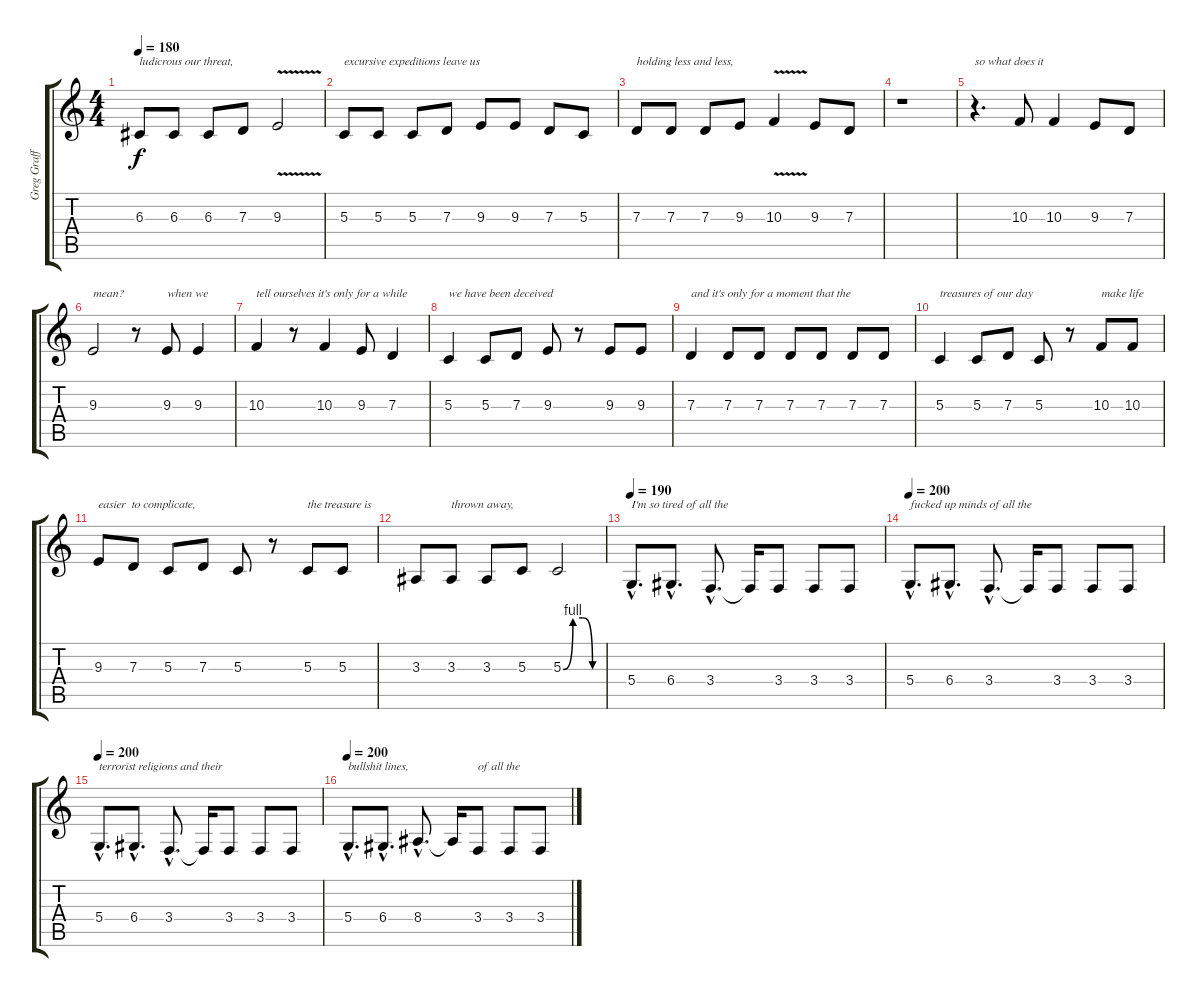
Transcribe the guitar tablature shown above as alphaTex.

\track ("Greg Graffin" "Greg Graff") {instrument voiceoohs}
\staff {score tabs}
\tuning (E4 B3 G3 D3 A2 E2) {hide}
\ts (4 4)
\tempo 180
\clef g2
\ks c
6.3.8{txt "ludicrous our threat," dy f} 6.3.8 6.3.8 7.3.8 9.3{v}.2 |
5.3.8{txt "excursive expeditions leave us"} 5.3.8 5.3.8 7.3.8 9.3.8 9.3.8 7.3.8 5.3.8 |
7.3.8{txt "holding less and less,"} 7.3.8 7.3.8 9.3.8 10.3{v}.4 9.3.8 7.3.8 |
r.1 |
r.4{d txt "so what does it"} 10.3.8 10.3.4 9.3.8 7.3.8 |
9.3.2{txt "mean?"} r.8 9.3.8{txt "when we"} 9.3.4 |
10.3.4{txt "tell ourselves it's only for a while"} r.8 10.3.4 9.3.8 7.3.4 |
5.3.4{txt "we have been deceived"} 5.3.8 7.3.8 9.3.8 r.8 9.3.8 9.3.8 |
7.3.4{txt "and it's only for a moment that the"} 7.3.8 7.3.8 7.3.8 7.3.8 7.3.8 7.3.8 |
5.3.4{txt "treasures of our day"} 5.3.8 7.3.8 5.3.8 r.8 10.3.8{txt "make life"} 10.3.8 |
9.3.8{txt "easier  to complicate,"} 7.3.8 5.3.8 7.3.8 5.3.8 r.8 5.3.8{txt "the treasure is"} 5.3.8 |
3.3.8 3.3.8{txt "thrown away,"} 3.3.8 5.3.8 5.3{be (custom 0 0 15 4 30 4 45 0 60 0)}.2 |
\tempo 200
\tempo 190
5.4{hac}.8{d txt "I'm so tired of all the"} 6.4{hac}.8{d} 3.4{hac}.8{d} 3.4{t}.16 3.4.8 3.4.8 3.4.8 |
\tempo 200
5.4{hac}.8{d txt "fucked up minds of all the"} 6.4{hac}.8{d} 3.4{hac}.8{d} 3.4{t}.16 3.4.8 3.4.8 3.4.8 |
\tempo 200
5.4{hac}.8{d txt "terrorist religions and their"} 6.4{hac}.8{d} 3.4{hac}.8{d} 3.4{t}.16 3.4.8 3.4.8 3.4.8 |
\tempo 200
5.4{hac}.8{d txt "bullshit lines,"} 6.4{hac}.8{d} 8.4{hac}.8{d} 8.4{t}.16 3.4.8{txt "of all the"} 3.4.8 3.4.8
